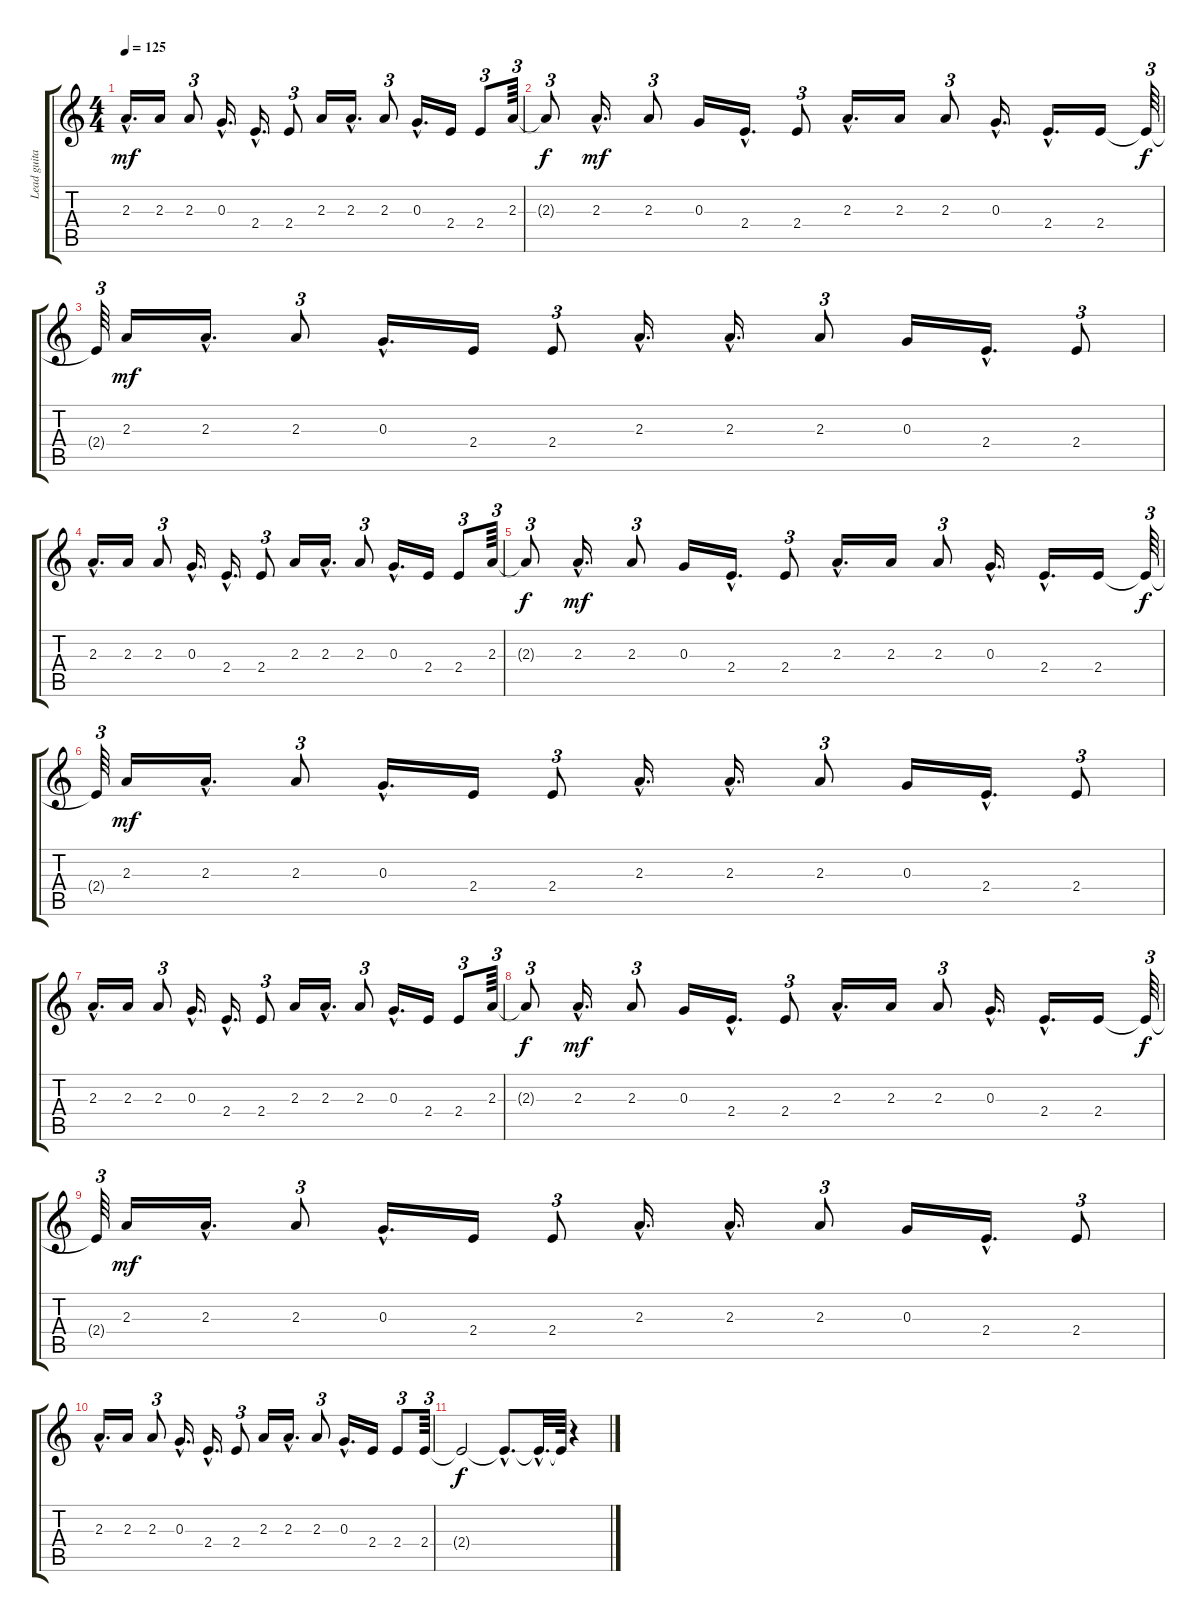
\track ("Lead guitar II" "Lead guita") {instrument distortionguitar}
\staff {score tabs}
\tuning (E4 B3 G3 D3 A2 E2) {hide}
\ts (4 4)
\tempo 125
\clef g2
\ks c
2.3{hac}.16{d dy mf} 2.3.16 2.3.8{tu (3 2)} 0.3{hac}.16{d} 2.4{hac}.16{d} 2.4.8{tu (3 2)} 2.3.16 2.3{hac}.16{d} 2.3.8{tu (3 2)} 0.3{hac}.16{d} 2.4.16 2.4.8{tu (3 2)} 2.3.64{tu (3 2)} |
2.3{t}.8{tu (3 2) dy f} 2.3{hac}.16{d dy mf} 2.3.8{tu (3 2)} 0.3.16 2.4{hac}.16{d} 2.4.8{tu (3 2)} 2.3{hac}.16{d} 2.3.16 2.3.8{tu (3 2)} 0.3{hac}.16{d} 2.4{hac}.16{d} 2.4.16 2.4{t}.64{tu (3 2) dy f} |
2.4{t}.64{tu (3 2)} 2.3.16{dy mf} 2.3{hac}.16{d} 2.3.8{tu (3 2)} 0.3{hac}.16{d} 2.4.16 2.4.8{tu (3 2)} 2.3{hac}.16{d} 2.3{hac}.16{d} 2.3.8{tu (3 2)} 0.3.16 2.4{hac}.16{d} 2.4.8{tu (3 2)} |
2.3{hac}.16{d} 2.3.16 2.3.8{tu (3 2)} 0.3{hac}.16{d} 2.4{hac}.16{d} 2.4.8{tu (3 2)} 2.3.16 2.3{hac}.16{d} 2.3.8{tu (3 2)} 0.3{hac}.16{d} 2.4.16 2.4.8{tu (3 2)} 2.3.64{tu (3 2)} |
2.3{t}.8{tu (3 2) dy f} 2.3{hac}.16{d dy mf} 2.3.8{tu (3 2)} 0.3.16 2.4{hac}.16{d} 2.4.8{tu (3 2)} 2.3{hac}.16{d} 2.3.16 2.3.8{tu (3 2)} 0.3{hac}.16{d} 2.4{hac}.16{d} 2.4.16 2.4{t}.64{tu (3 2) dy f} |
2.4{t}.64{tu (3 2)} 2.3.16{dy mf} 2.3{hac}.16{d} 2.3.8{tu (3 2)} 0.3{hac}.16{d} 2.4.16 2.4.8{tu (3 2)} 2.3{hac}.16{d} 2.3{hac}.16{d} 2.3.8{tu (3 2)} 0.3.16 2.4{hac}.16{d} 2.4.8{tu (3 2)} |
2.3{hac}.16{d} 2.3.16 2.3.8{tu (3 2)} 0.3{hac}.16{d} 2.4{hac}.16{d} 2.4.8{tu (3 2)} 2.3.16 2.3{hac}.16{d} 2.3.8{tu (3 2)} 0.3{hac}.16{d} 2.4.16 2.4.8{tu (3 2)} 2.3.64{tu (3 2)} |
2.3{t}.8{tu (3 2) dy f} 2.3{hac}.16{d dy mf} 2.3.8{tu (3 2)} 0.3.16 2.4{hac}.16{d} 2.4.8{tu (3 2)} 2.3{hac}.16{d} 2.3.16 2.3.8{tu (3 2)} 0.3{hac}.16{d} 2.4{hac}.16{d} 2.4.16 2.4{t}.64{tu (3 2) dy f} |
2.4{t}.64{tu (3 2)} 2.3.16{dy mf volume 14} 2.3{hac}.16{d volume 14} 2.3.8{tu (3 2) volume 13} 0.3{hac}.16{d volume 12} 2.4.16{volume 12} 2.4.8{tu (3 2) volume 11} 2.3{hac}.16{d volume 11} 2.3{hac}.16{d volume 10} 2.3.8{tu (3 2) volume 10} 0.3.16{volume 9} 2.4{hac}.16{d volume 8} 2.4.8{tu (3 2) volume 8} |
2.3{hac}.16{d volume 7} 2.3.16{volume 7} 2.3.8{tu (3 2) volume 6} 0.3{hac}.16{d volume 5} 2.4{hac}.16{d volume 5} 2.4.8{tu (3 2) volume 4} 2.3.16{volume 4} 2.3{hac}.16{d volume 3} 2.3.8{tu (3 2) volume 2} 0.3{hac}.16{d volume 2} 2.4.16{volume 1} 2.4.8{tu (3 2) volume 1} 2.4.64{tu (3 2) volume 0} |
2.4{t}.2{dy f} 2.4{hac t}.8{d} 2.4{hac t}.32{d} 2.4{t}.64 r.4
